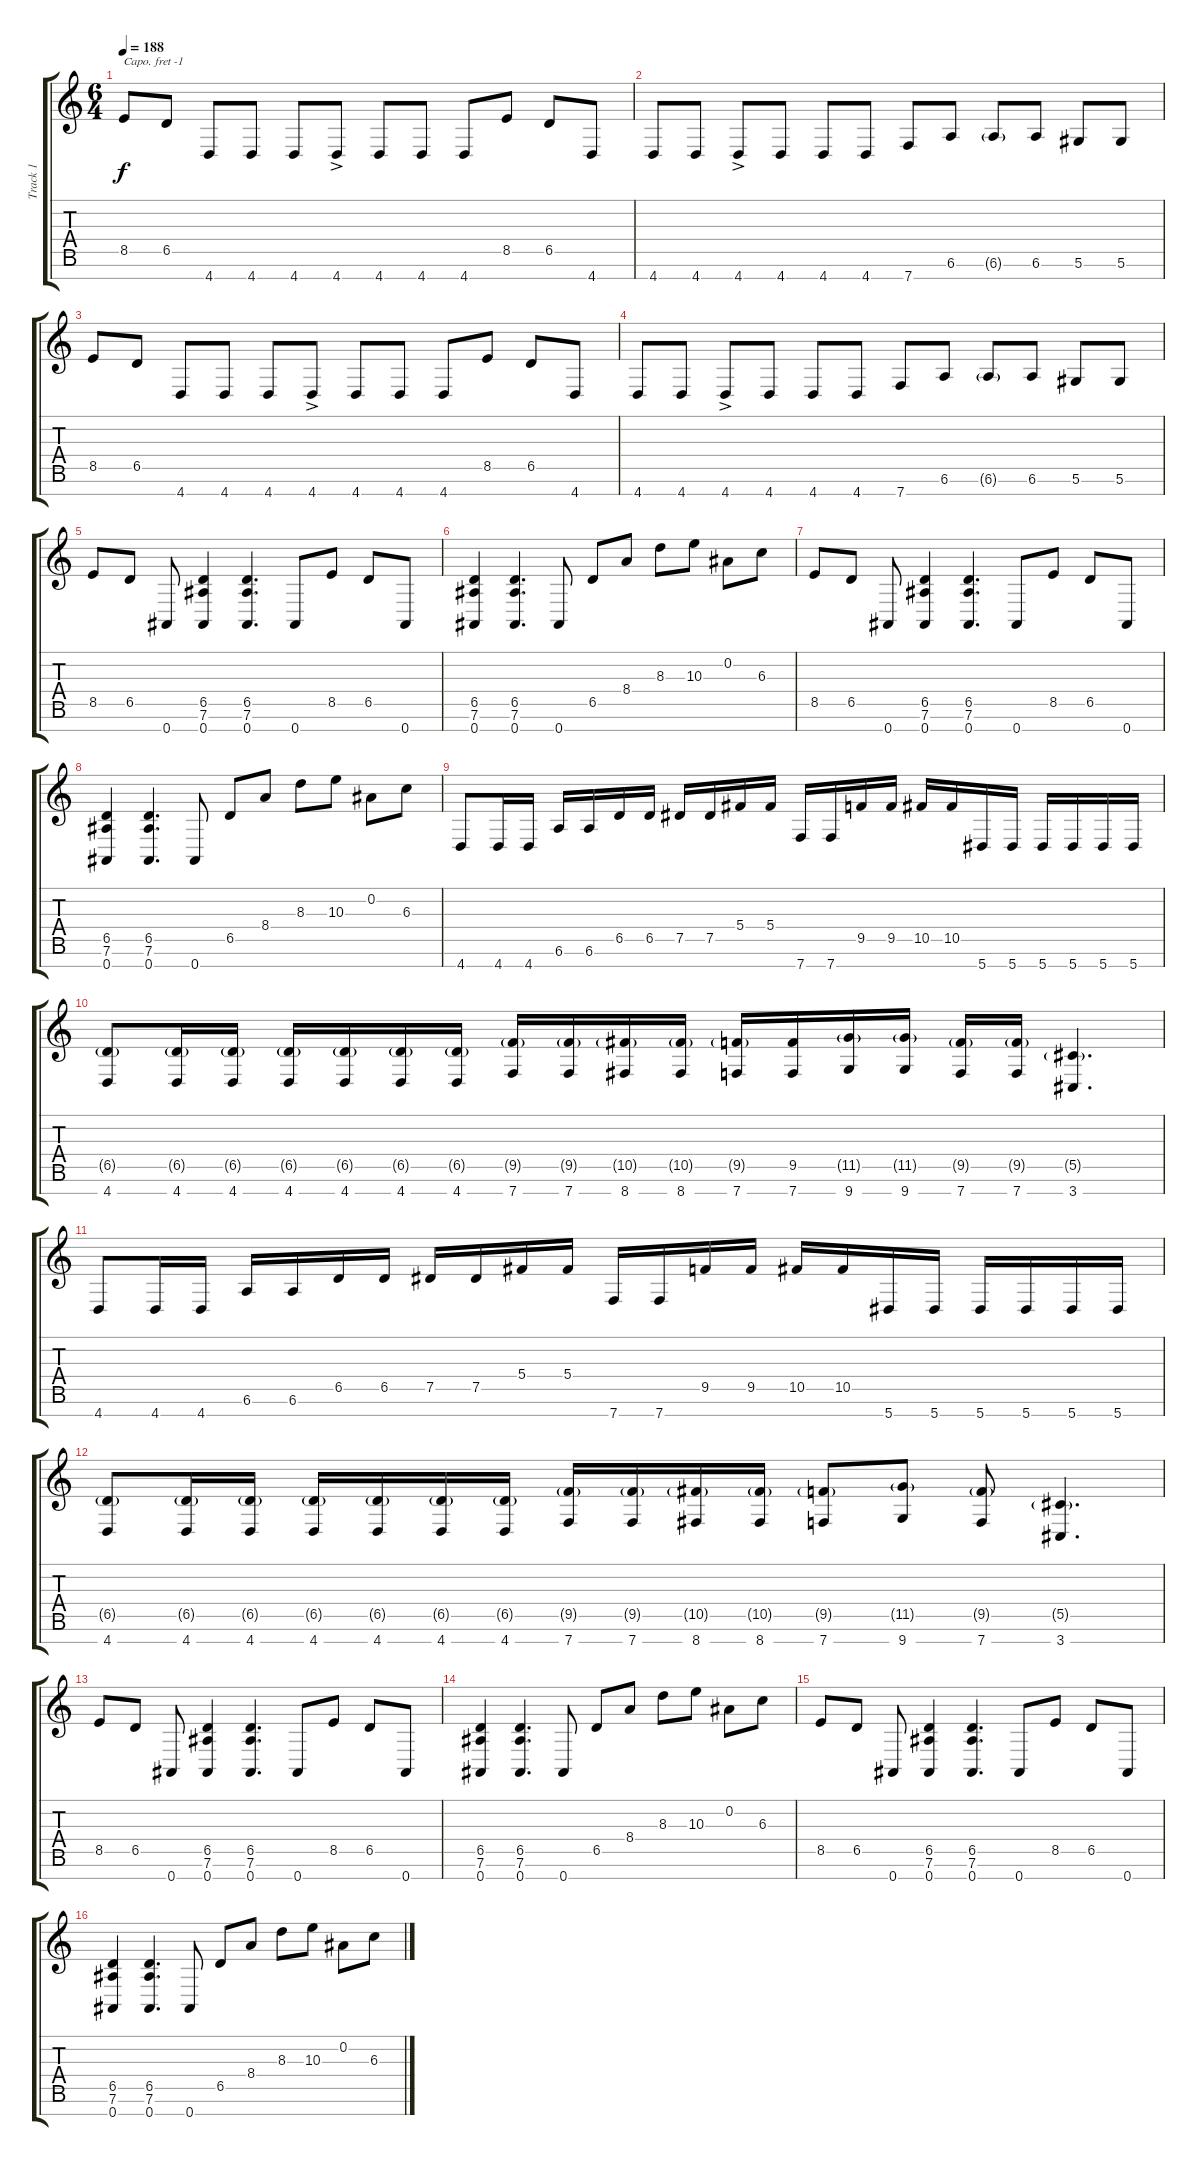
\track ("Track 1" "Track 1") {instrument distortionguitar}
\staff {score tabs}
\capo -1
\tuning (E4 B3 G3 D3 A2 E2 B1) {hide}
\ts (6 4)
\tempo 188
\clef g2
\ks c
8.5.8{dy f} 6.5.8 4.7.8 4.7.8 4.7.8 4.7{ac}.8 4.7.8 4.7.8 4.7.8 8.5.8 6.5.8 4.7.8 |
4.7.8 4.7.8 4.7{ac}.8 4.7.8 4.7.8 4.7.8 7.7.8 6.6.8 6.6{g}.8 6.6.8 5.6.8 5.6.8 |
8.5.8 6.5.8 4.7.8 4.7.8 4.7.8 4.7{ac}.8 4.7.8 4.7.8 4.7.8 8.5.8 6.5.8 4.7.8 |
4.7.8 4.7.8 4.7{ac}.8 4.7.8 4.7.8 4.7.8 7.7.8 6.6.8 6.6{g}.8 6.6.8 5.6.8 5.6.8 |
8.5.8 6.5.8 0.7.8 (6.5 7.6 0.7).4 (6.5 7.6 0.7).4{d} 0.7.8 8.5.8 6.5.8 0.7.8 |
(6.5 7.6 0.7).4 (6.5 7.6 0.7).4{d} 0.7.8 6.5.8 8.4.8 8.3.8 10.3.8 0.2.8 6.3.8 |
8.5.8 6.5.8 0.7.8 (6.5 7.6 0.7).4 (6.5 7.6 0.7).4{d} 0.7.8 8.5.8 6.5.8 0.7.8 |
(6.5 7.6 0.7).4 (6.5 7.6 0.7).4{d} 0.7.8 6.5.8 8.4.8 8.3.8 10.3.8 0.2.8 6.3.8 |
4.7.8 4.7.16 4.7.16 6.6.16 6.6.16 6.5.16 6.5.16 7.5.16 7.5.16 5.4.16 5.4.16 7.7.16 7.7.16 9.5.16 9.5.16 10.5.16 10.5.16 5.7.16 5.7.16 5.7.16 5.7.16 5.7.16 5.7.16 |
(6.5{g} 4.7).8 (6.5{g} 4.7).16 (6.5{g} 4.7).16 (6.5{g} 4.7).16 (6.5{g} 4.7).16 (6.5{g} 4.7).16 (6.5{g} 4.7).16 (9.5{g} 7.7).16 (9.5{g} 7.7).16 (10.5{g} 8.7).16 (10.5{g} 8.7).16 (9.5{g} 7.7).16 (9.5 7.7).16 (11.5{g} 9.7).16 (11.5{g} 9.7).16 (9.5{g} 7.7).16 (9.5{g} 7.7).16 (5.5{g} 3.7).4{d} |
4.7.8 4.7.16 4.7.16 6.6.16 6.6.16 6.5.16 6.5.16 7.5.16 7.5.16 5.4.16 5.4.16 7.7.16 7.7.16 9.5.16 9.5.16 10.5.16 10.5.16 5.7.16 5.7.16 5.7.16 5.7.16 5.7.16 5.7.16 |
(6.5{g} 4.7).8 (6.5{g} 4.7).16 (6.5{g} 4.7).16 (6.5{g} 4.7).16 (6.5{g} 4.7).16 (6.5{g} 4.7).16 (6.5{g} 4.7).16 (9.5{g} 7.7).16 (9.5{g} 7.7).16 (10.5{g} 8.7).16 (10.5{g} 8.7).16 (9.5{g} 7.7).8 (11.5{g} 9.7).8 (9.5{g} 7.7).8 (5.5{g} 3.7).4{d} |
8.5.8 6.5.8 0.7.8 (6.5 7.6 0.7).4 (6.5 7.6 0.7).4{d} 0.7.8 8.5.8 6.5.8 0.7.8 |
(6.5 7.6 0.7).4 (6.5 7.6 0.7).4{d} 0.7.8 6.5.8 8.4.8 8.3.8 10.3.8 0.2.8 6.3.8 |
8.5.8 6.5.8 0.7.8 (6.5 7.6 0.7).4 (6.5 7.6 0.7).4{d} 0.7.8 8.5.8 6.5.8 0.7.8 |
(6.5 7.6 0.7).4 (6.5 7.6 0.7).4{d} 0.7.8 6.5.8 8.4.8 8.3.8 10.3.8 0.2.8 6.3.8
